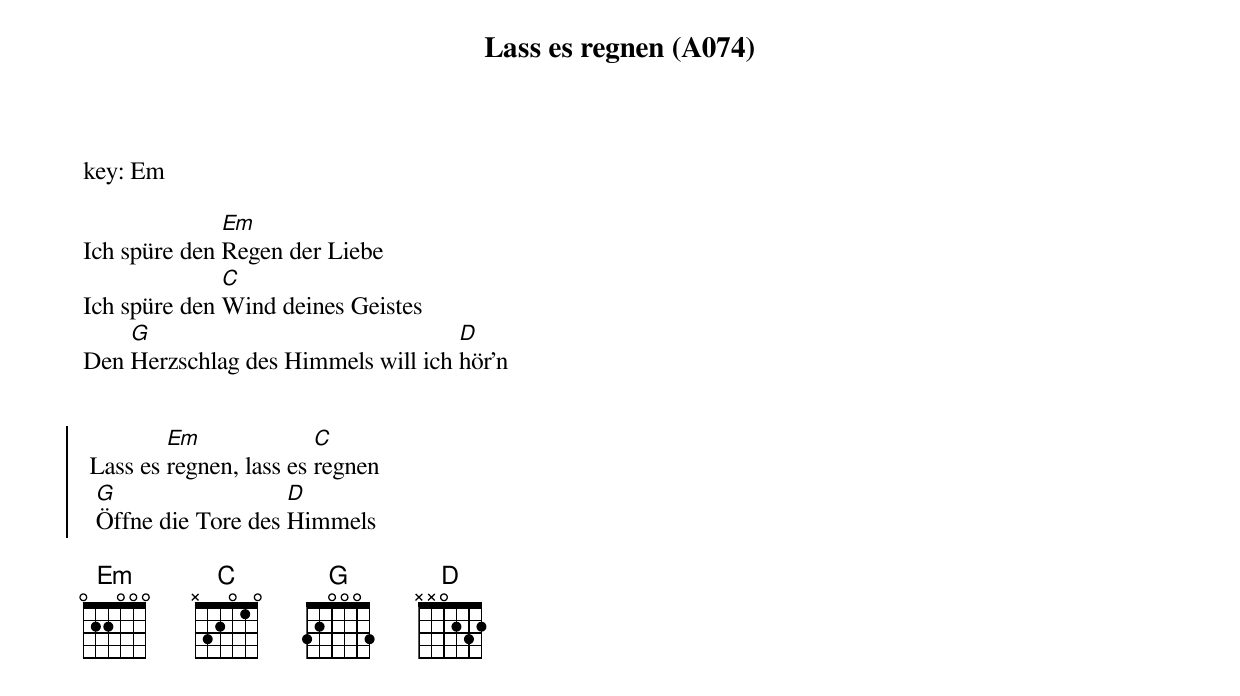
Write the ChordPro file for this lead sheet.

{title: Lass es regnen (A074)}
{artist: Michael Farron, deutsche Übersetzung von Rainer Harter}
key: Em

Ich spüre den [Em]Regen der Liebe
Ich spüre den [C]Wind deines Geistes
Den [G]Herzschlag des Himmels will ich [D]hör'n


{soc}
 Lass es [Em]regnen, lass es [C]regnen
  [G]Öffne die Tore des [D]Himmels
 {eoc}

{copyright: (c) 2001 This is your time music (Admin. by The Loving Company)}
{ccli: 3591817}
